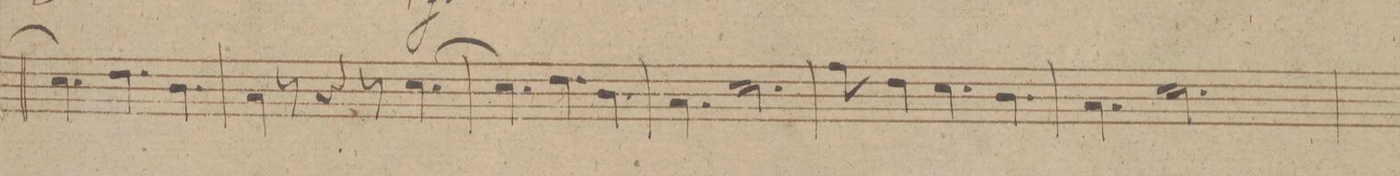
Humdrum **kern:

**kern	**dynam
*I"Trombone Tenore.	*
*clefC4	*
*k[f#]	*
*M9/8	*
4.B\]	.
4.c\	.
4.A\	.
=9	=9
4G/	.
8r	.
4r	.
8r	.
[4.B\	.
=10	=10
4.B\]	.
4.c\	.
4.A\	.
=11	=11
4.G\	.
2.B\	.
=12	=12
8e\	.
4c\	.
4.B\	.
4.A\	.
=13	=13
4.G\	.
*2\right	*
2.B\	.
=14	=14
*-	*-
